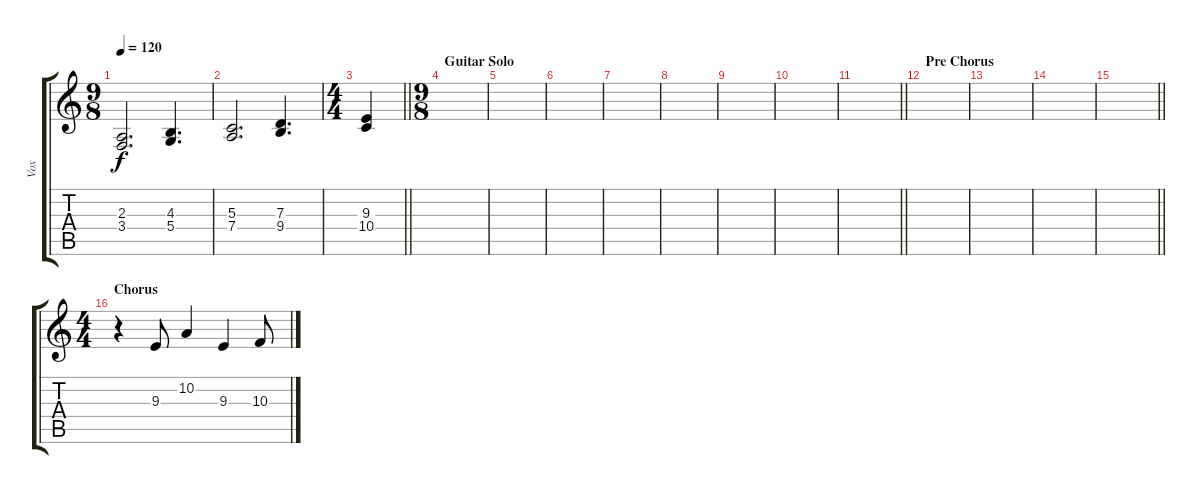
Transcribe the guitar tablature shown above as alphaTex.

\track ("Vox" "Vox") {instrument flute}
\staff {score tabs}
\tuning (E4 B3 G3 D3 A2 E2) {hide}
\ts (9 8)
\tempo 120
\clef g2
\ks c
(2.3 3.4).2{d dy f} (4.3 5.4).4{d} |
(5.3 7.4).2{d} (7.3 9.4).4{d} |
\ts (4 4)
\barLineRight lightlight
(9.3 10.4).4 |
\ts (9 8)
\section ("" "Guitar Solo")
|
|
|
|
|
|
|
\barLineRight lightlight
|
\section ("" "Pre Chorus")
|
|
|
\barLineRight lightlight
|
\ts (4 4)
\section ("" "Chorus")
r.4 9.3.8 10.2.4 9.3.4 10.3.8
